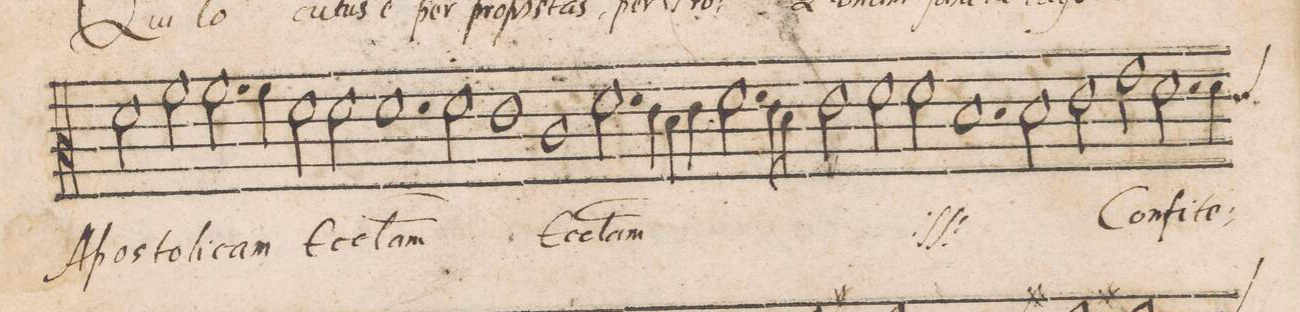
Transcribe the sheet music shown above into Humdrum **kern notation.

**kern	**text
*I"CANTVS	*
*clefC3	*
*k[]	*
*met(C|)	*
*M2/1	*
2f\	A-
2a\	-po-
2.a\	-sto-
4a\	-li-
=168-	=168-
2f\	-cam
2f\	Ec-
1.f	-cl(e-
=169-	=169-
2f\	-si)-
1e	-am
=170-	=170-
1c	Ec-
2.f\	-cl(e-
4e\	.
=171-	=171-
4d\	.
4e\	.
2.f\	.
8e\L	.
8d\J	.
2e\	-si)-
=172-	=172-
2f\	-am
*	*ij
2f\	Ec-
1.d	-cl(e-
=173-	=173-
2d\	-si)-
2e\	-am
*	*Xij
2g\	Con-
=174-	=174-
2.f\	-fi-
*custos:e	*
4f\	-te-
*-	*-
